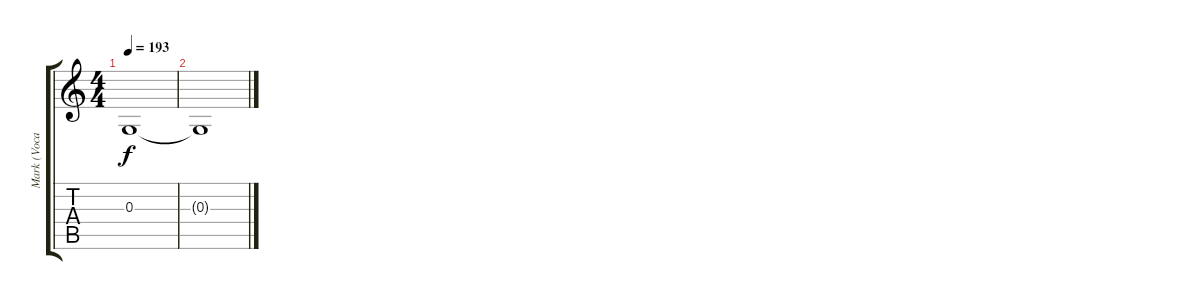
\track ("Mark (Vocals)" "Mark (Voca") {instrument clarinet}
\staff {score tabs}
\tuning (E4 B3 G3 D3 A2 E2) {hide}
\ts (4 4)
\tempo 193
\clef g2
\ks c
0.3.1{dy f} |
0.3{t}.1
